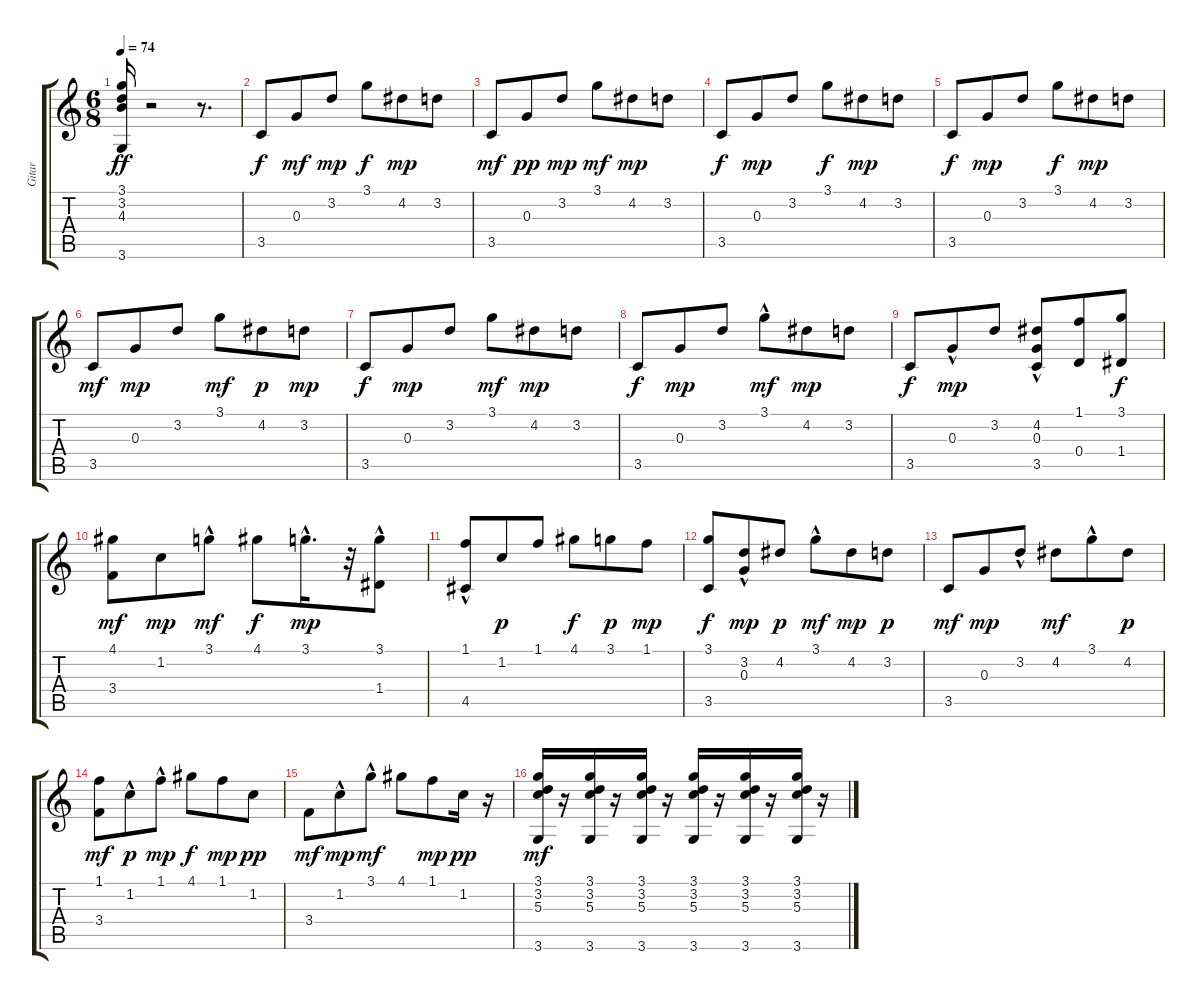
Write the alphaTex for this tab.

\track ("Gitar" "Gitar") {instrument acousticguitarsteel}
\staff {score tabs}
\tuning (E4 B3 G3 D3 A2 E2) {hide}
\ts (6 8)
\tempo 74
\clef g2
\ks c
(3.1 3.2 4.3 3.6).16{dy ff} r.2 r.8{d} |
3.5.8{dy f} 0.3.8{dy mf} 3.2.8{dy mp} 3.1.8{dy f} 4.2.8{dy mp} 3.2.8 |
3.5.8{dy mf} 0.3.8{dy pp} 3.2.8{dy mp} 3.1.8{dy mf} 4.2.8{dy mp} 3.2.8 |
3.5.8{dy f} 0.3.8{dy mp} 3.2.8 3.1.8{dy f} 4.2.8{dy mp} 3.2.8 |
3.5.8{dy f} 0.3.8{dy mp} 3.2.8 3.1.8{dy f} 4.2.8{dy mp} 3.2.8 |
3.5.8{dy mf} 0.3.8{dy mp} 3.2.8 3.1.8{dy mf} 4.2.8{dy p} 3.2.8{dy mp} |
3.5.8{dy f} 0.3.8{dy mp} 3.2.8 3.1.8{dy mf} 4.2.8{dy mp} 3.2.8 |
3.5.8{dy f} 0.3.8{dy mp} 3.2.8 3.1{hac}.8{dy mf} 4.2.8{dy mp} 3.2.8 |
3.5.8{dy f} 0.3{hac}.8{dy mp} 3.2.8 (4.2 0.3 3.5{hac}).8 (1.1 0.4).8 (3.1 1.4).8{dy f} |
(4.1 3.4).8{dy mf} 1.2.8{dy mp} 3.1{hac}.8{dy mf} 4.1.8{dy f} 3.1{hac}.16{d dy mp} r.32 (3.1{hac} 1.4).8 |
(1.1{hac} 4.5).8 1.2.8{dy p} 1.1.8 4.1.8{dy f} 3.1.8{dy p} 1.1.8{dy mp} |
(3.1 3.5).8{dy f} (3.2{hac} 0.3).8{dy mp} 4.2.8{dy p} 3.1{hac}.8{dy mf} 4.2.8{dy mp} 3.2.8{dy p} |
3.5.8{dy mf} 0.3.8{dy mp} 3.2{hac}.8 4.2.8{dy mf} 3.1{hac}.8 4.2.8{dy p} |
(1.1 3.4).8{dy mf} 1.2{hac}.8{dy p} 1.1{hac}.8{dy mp} 4.1.8{dy f} 1.1.8{dy mp} 1.2.8{dy pp} |
3.4.8{dy mf} 1.2{hac}.8{dy mp} 3.1{hac}.8{dy mf} 4.1.8 1.1.8{dy mp} 1.2.16{dy pp} r.16 |
(3.1 3.2 5.3 3.6).16{dy mf} r.16 (3.1 3.2 5.3 3.6).16 r.16 (3.1 3.2 5.3 3.6).16 r.16 (3.1 3.2 5.3 3.6).16 r.16 (3.1 3.2 5.3 3.6).16 r.16 (3.1 3.2 5.3 3.6).16 r.16
